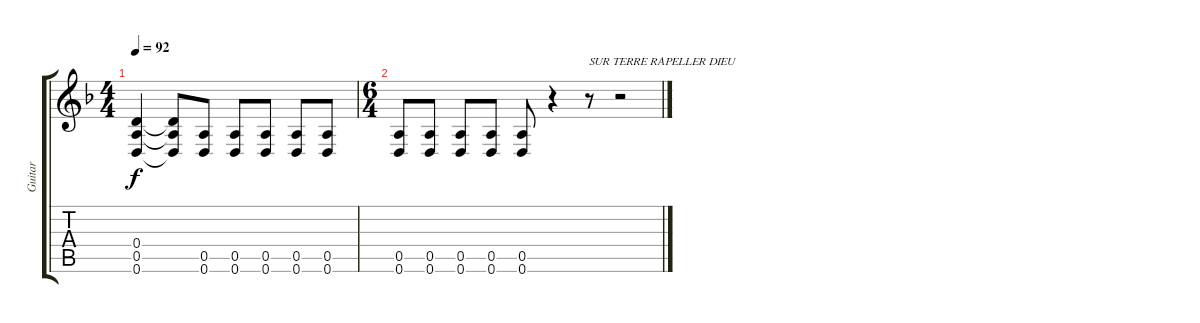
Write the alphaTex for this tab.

\track ("Guitar" "Guitar") {instrument overdrivenguitar}
\staff {score tabs}
\tuning (E4 B3 G3 D3 A2 D2) {hide}
\ts (4 4)
\tempo 92
\clef g2
\ks f
(0.4 0.5 0.6).4{dy f} (0.4{t} 0.5{t} 0.6{t}).8 (0.5 0.6).8 (0.5 0.6).8 (0.5 0.6).8 (0.5 0.6).8 (0.5 0.6).8 |
\ts (6 4)
(0.5 0.6).8 (0.5 0.6).8 (0.5 0.6).8 (0.5 0.6).8 (0.5 0.6).8 r.4 r.8{txt "SUR TERRE RAPELLER DIEU"} r.2
